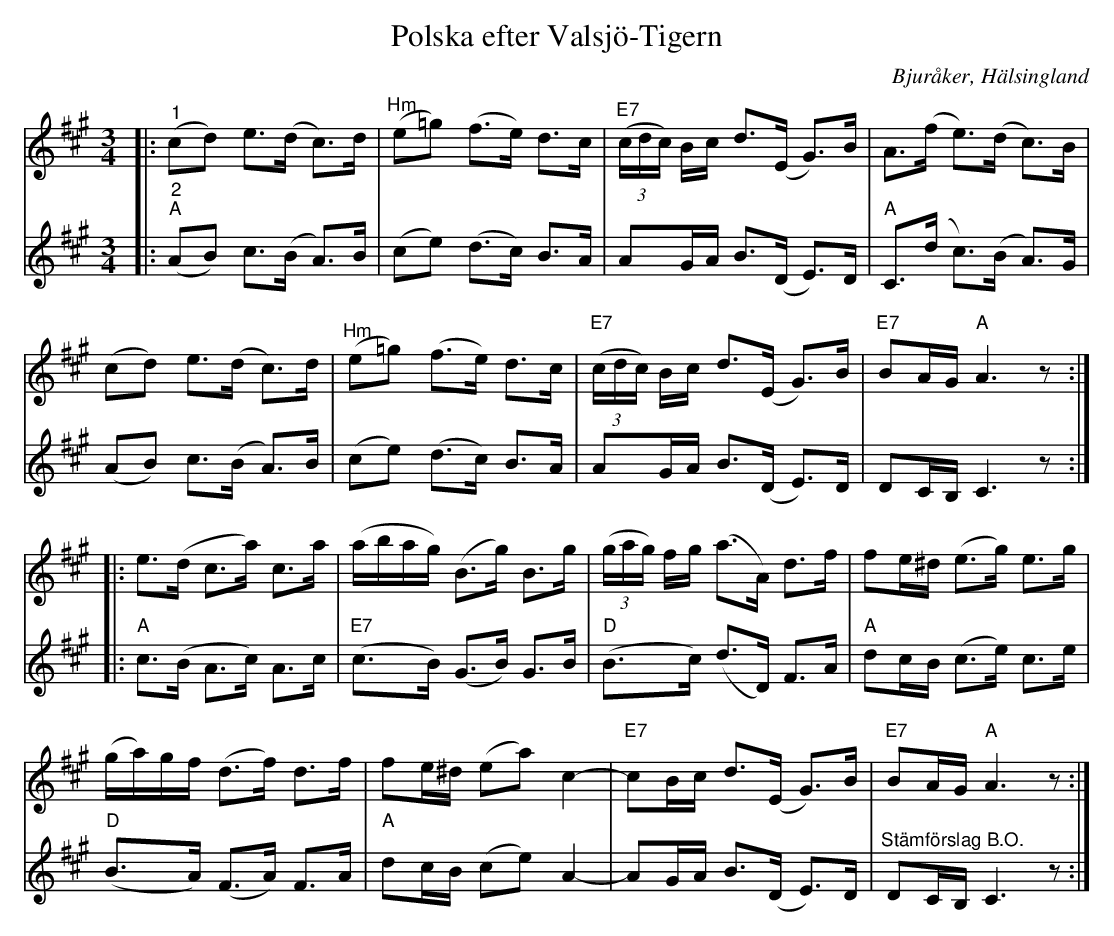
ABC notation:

X:1
T:Polska efter Valsjö-Tigern
O:Bjuråker, Hälsingland
L:1/8
M:3/4
K:A
V:1
|:"^1" (cd) e>(d c>)d |"^Hm" (e=g) (f>e) d>c |"E7" (3(c/d/c/) B/c/ d>(E G>)B | A>(f e>)(d c>)B |
(cd) e>(d c>)d |"^Hm" (e=g) (f>e) d>c |"E7" (3(c/d/c/) B/c/ d>(E G>)B |"E7" BA/G/"A" A3 z ::
e>(d c>a) c>a | (a/b/a/g/) (B>g) B>g | (3(g/a/g/) f/g/ (a>A) d>f | fe/^d/ (e>g) e>g |
(g/a/)g/f/ (d>f) d>f | fe/^d/ (ea) c2- |"E7" cB/c/ d>(E G>)B |"E7" BA/G/"A" A3 z :|
V:2
|:"^2""A" (AB) c>(B A>)B | (ce) (d>c) B>A | AG/A/ B>(D E>)D |"A" C>(d c>)(B A>)G |
(AB) c>(B A>)B | (ce) (d>c) B>A | AG/A/ B>(D E>)D | DC/B,/ C3 z ::
"A" c>(B A>c) A>c | "E7" (c>B) (G>B) G>B |"D" (B>c) (d>D) F>A | "A" dc/B/ (c>e) c>e |
"D" (B>A) (F>A) F>A |"A" dc/B/ (ce) A2- | AG/A/ B>(D E>)D |"^Stämförslag B.O." DC/B,/ C3 z :|
